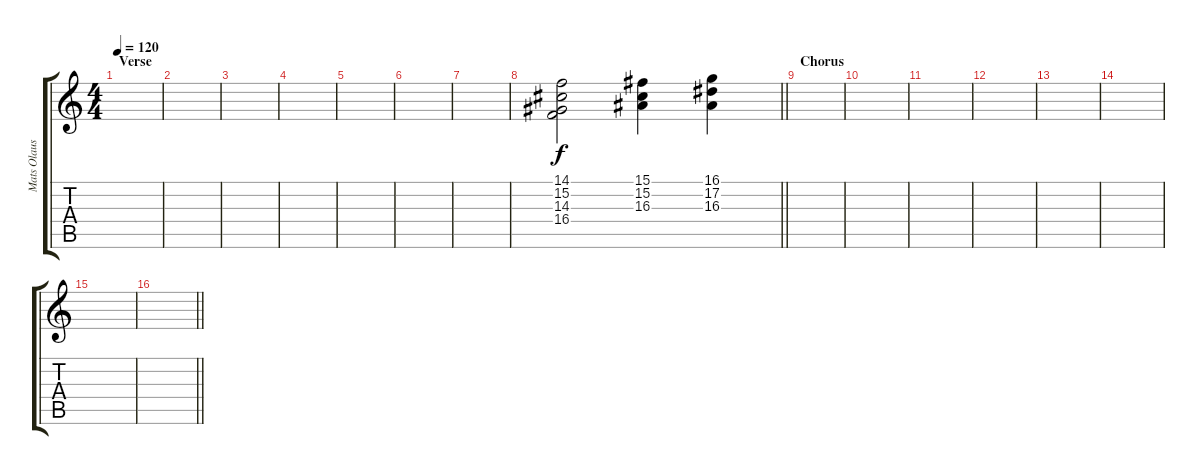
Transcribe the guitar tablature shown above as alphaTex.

\track ("Mats Olausson" "Mats Olaus") {instrument stringensemble1}
\staff {score tabs}
\tuning (Eb4 Bb3 Gb3 Db3 Ab2 Eb2) {hide}
\ts (4 4)
\section ("" "Verse")
\tempo 120
\clef g2
\ks c
|
|
|
|
|
|
|
\barLineRight lightlight
(14.1 15.2 14.3 16.4).2 (15.1 15.2 16.3).4 (16.1 17.2 16.3).4 |
\section ("" "Chorus")
|
|
|
|
|
|
|
\barLineRight lightlight
